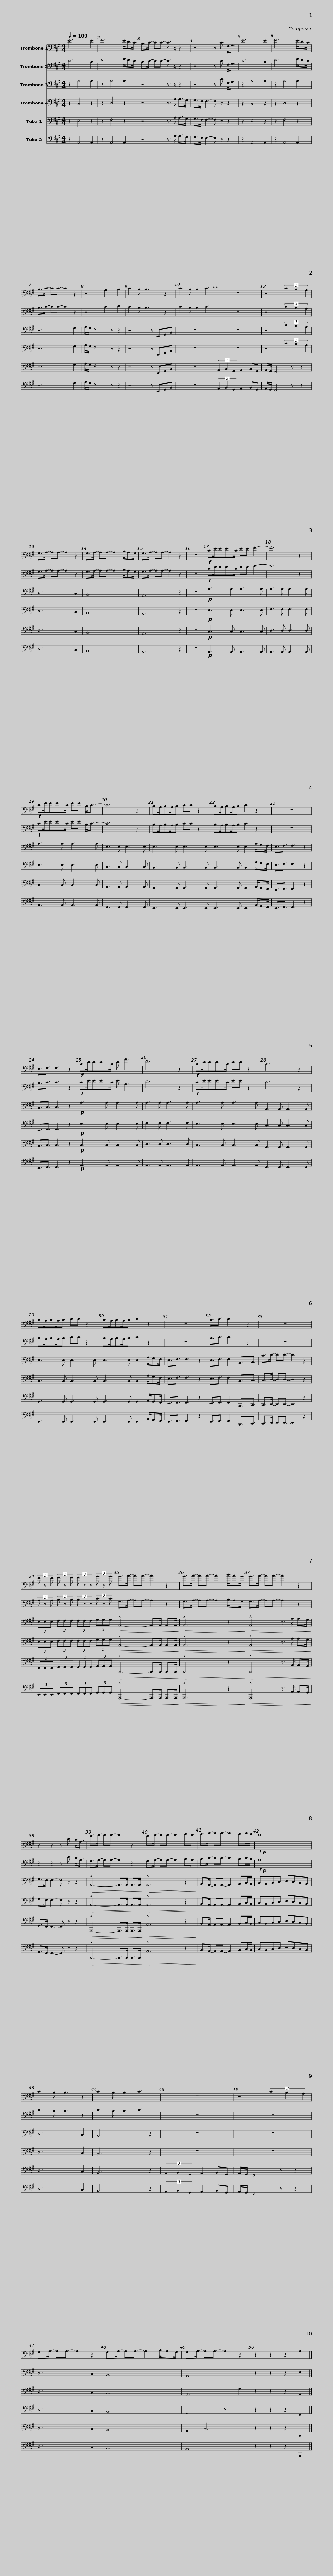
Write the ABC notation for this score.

X:1
%%score 1 2 3 4 5 6
L:1/8
Q:1/4=100
M:4/4
I:linebreak $
K:A
V:1 bass
V:2 bass
V:3 bass
V:4 bass
V:5 bass
V:6 bass
V:1
 E6 E2 | F6 E/DC/ | B,>C- CC- C3/2 z/ z2 | z4 z C F,<G, |$ E6 E2 | %5
 F6 E/DC/ | B,>C- CC- C2 z2 | z4 A,2 B,2 |$ C2 B, B,3 z2 | C2 B, B,2 C3 | %10
 z8 | z4 (3C2 B,2 A,2 |$ G,>A,- A,A,- A,2 z2 | G,>A,- A,A,- A,2 B,/A,G,/ | G,>A,- A,A,- A,2 z2 | %15
 z8 |$!f! CE/EEC/ EE F2- | F6 z2 |!f! CE/EEC/ EE B,<C- | C6 z2 |$ %20
 B,A,/B,A,/B, CC z2 | B,A,/B,A,/B, C2 z2 | z8 | E,3/2F,3/2 F,3 z2 |$!f! CE/EEC/ E A3 | %25
 F6 z2 |!f! CE/EEC/ EE z2 | C6 z2 |$ B,A,/B,A,/B, CC z2 | B,A,/B,A,/B, C2 z2 | %30
 z8 | B,3/2C3/2 C3 z2 |$ z8 | (3E z E (3F z F (3F z z (3G z G | G>A- AA- A2 z2 | %35
 G>A- AA- A2 B/AG/ |$ G>A- AA- A2 z2 | z2 z2 z D C<A, | G>A- AA- A2 z2 | G>A- AA- A2 BA |$ %40
 B>c- cc- c2 Bc/B/ |!f!!p! A8 | C2 B, B,3 z2 | C2 B, B,2 C3 |$ z8 | %45
 z4 (3C2 B,2 A,2 | G,>A,- A,A,- A,2 z2 | G,>A,- A,A,- A,2 B,/A,G,/ |$ G,>A,- A,A,- A,2 z2 | z2 z2 z2 A,2 |] %50
V:2
 C6 B,2 | D6 E/DC/ | B,>C- CC- C3/2 z/ z2 | z4 z C F,<G, |$ C6 B,2 | %5
 D6 E/DC/ | B,>C- CC- C2 z2 | z4 C2 D2 |$ C2 B, B,3 z2 | C2 B, B,2 C3 | %10
 z8 | z4 (3C2 B,2 A,2 |$ G,>A,- A,A,- A,2 z2 | G,>A,- A,A,- A,2 B,/A,G,/ | G,>A,- A,A,- A,2 z2 | %15
 z8 |$!f! CE/EEC/ EE F2- | F6 z2 |!f! CE/EEC/ EE B,<C- | C6 z2 |$ %20
 B,A,/B,A,/B, CC z2 | B,A,/B,A,/B, C2 z2 | z8 | B,3/2C3/2 C3 z2 |$!f! CE/EEC/ E A,3 | %25
 D6 z2 |!f! CE/EEC/ EE z2 | C6 z2 |$ B,A,/B,A,/B, CC z2 | B,A,/B,A,/B, C2 z2 | %30
 z8 | B,3/2C3/2 C3 z2 |$ z8 | (3A, z A, (3B, z B, (3B, z z (3C z C | G,>A,- A,A,- A,2 z2 | %35
 G,>A,- A,A,- A,2 B,/A,G,/ |$ G,>A,- A,A,- A,2 z2 | z2 z2 z D C<A, | G,>A,- A,A,- A,2 z2 | G,>A,- A,A,- A,2 B,A, |$ %40
 B,>C- CC- C2 B,C/B,/ |!f!!p! A,8 | C2 B, B,3 z2 | C2 B, B,2 C3 |$ z8 | %45
 z8 | D,6 C,2 | B,,8 |$ A,,8 | z2 z2 z2 E,2 |] %50
V:3
 z2 A,4 A,2 | z2 A,4 A,2 | z4 z3/2 z/ z2 | z4 z C F,<G, |$ z2 A,4 A,2 | %5
 z2 A,4 A,2 | z6 G,2 | A,/G,/ F,4 z z2 |$ z4 z E,,G,,B,, | z8 | %10
 z8 | z4 (3C2 B,2 A,2 |$ D,6 C,2 | B,,8 | A,,6 z2 | %15
 z8 |$!p! A,3 A, A,3 A, | A,3 A, A,3 A, | A,3 A, A,3 A, | E,3 E, E,3 E, |$ %20
 E,3 E, E,3 E, | E,3 E, E,2 A,/G,F,/ | E,3/2F,3/2 F,3 z2 | B,,3/2C,3/2 C,3 z2 |$!p! A,3 A, A,3 A, | %25
 A,3 A, A,3 A, | A,3 A, A,3 A, | A,,3 A,, A,,3 A,, |$ E,3 E, E,3 E, | E,3 E, E,2 A,/G,F,/ | %30
 E,3/2F,3/2 F,3 z2 | E,3/2F,3/2 F,2 B,,3/2C,3/2 |$ C>D- DD- D2 z2 | (3E,E,E, (3F,F,F, (3F,F,F, (3G,G,G, |!>(! !^!A,,4- A,,>A,, A,,>A,,!>)! | %35
!>(! !^!A,,6 z2!>)! |$!>(! !^!A,,4 z3/2 A,/ A,>G,!>)! | G,>F, F,2- F, z z2 |!>(! !^!A,,4- A,,>A,, A,,>A,,!>)! |!>(! !^!A,,6 z2!>)! |$ %40
 B,,>A,,- A,,A,,- A,,2 B,,C,/B,,/ | C,B,,C,D, E,D,C,B,, | D,6 C,2 | B,,6 z2 |$ z8 | %45
 z8 | D,6 C,2 | B,,8 |$ A,,6 G,2 | z2 z2 z2 A,,2 |] %50
V:4
 z2 C,4 z2 | z2 D,4 z2 | z4 z3/2 A,/ A,>G, | G,>F, F,2- F, z z2 |$ z2 C,4 z2 | %5
 z2 D,4 z2 | z6 G,2 | A,/G,/ F,4 z z2 |$ z4 z E,,G,,B,, | z8 | %10
 z8 | z4 (3C2 B,2 A,2 |$ D,6 C,2 | B,,8 | A,,6 z2 | %15
 z8 |$!p! E,3 E, E,3 E, | F,3 F, F,3 F, | E,3 E, E,3 E, | C,3 C, C,3 C, |$ %20
 B,,3 B,, B,,3 B,, | B,,3 B,, B,,2 A,/G,F,/ | E,3/2F,3/2 F,3 z2 | E,,3/2F,,3/2 F,,3 z2 |$!p! E,3 E, E,3 E, | %25
 F,3 F, F,3 F, | E,3 E, E,3 E, | C,3 C, C,3 C, |$ B,,3 B,, B,,3 B,, | B,,3 B,, B,,2 A,/G,F,/ | %30
 E,3/2F,3/2 F,3 z2 | E,3/2F,3/2 F,2 B,,3/2C,3/2 |$ C,>D,- D,D,- D,2 z2 | (3E,E,E, (3F,F,F, (3F,F,F, (3G,G,G, |!>(! !^!A,,4- A,,>A,, A,,>A,,!>)! | %35
!>(! !^!A,,6 z2!>)! |$!>(! !^!A,,4 z3/2 A,/ A,>G,!>)! | G,>F, F,2- F, z z2 |!>(! !^!A,,4- A,,>A,, A,,>A,,!>)! |!>(! !^!A,,6 z2!>)! |$ %40
 B,,>A,,- A,,A,,- A,,2 B,,C,/B,,/ | C,B,,C,D, E,D,C,B,, | D,6 C,2 | B,,6 z2 |$ z8 | %45
 z8 | D,6 C,2 | B,,8 |$ A,,4 E,4 | z2 z2 z2 F,,2 |] %50
V:5
 z2 E,4 z2 | z2 F,4 z2 | z4 z3/2 A,/ A,>G, | G,>F, F,2- F, z z2 |$ z2 E,4 z2 | %5
 z2 F,4 z2 | z6 G,2 | A,/G,/ F,4 z z2 |$ z4 z E,,G,,B,, | z8 | %10
 (3A,,2 B,,2 G,,2 A,,2 B,,G,, | A,,/G,,/ F,,4 z z2 |$ D,6 C,2 | B,,8 | A,,6 z2 | %15
 z8 |$!p! C,3 C, C,3 C, | D,3 D, D,3 D, | C,3 C, C,3 C, | A,,3 A,, A,,3 A,, |$ %20
 G,,3 G,, G,,3 G,, | G,,3 G,, G,,2 A,,/G,,F,,/ | E,,3/2F,,3/2 F,,3 z2 | B,,3/2C,3/2 C,3 z2 |$!p! C,3 C, C,3 C, | %25
 D,3 D, D,3 D, | C,3 C, C,3 C, | A,,3 A,, A,,3 A,, |$ G,,3 G,, G,,3 G,, | G,,3 G,, G,,2 A,,/G,,F,,/ | %30
 E,,3/2F,,3/2 F,,3 z2 | E,,3/2F,,3/2 F,,2 B,,,3/2C,,3/2 |$ C,,>D,,- D,,D,,- D,,2 z2 | (3E,,E,,E,, (3F,,F,,F,, (3F,,F,,F,, (3G,,G,,G,, |!>(! !^!A,,,4- A,,,>A,,, A,,,>A,,,!>)! | %35
!>(! !^!A,,,6 z2!>)! |$!>(! !^!A,,,4 z3/2 A,,/ A,,>G,,!>)! | G,,>F,, F,,2- F,, z z2 |!>(! !^!A,,,4- A,,,>A,,, A,,,>A,,,!>)! |!>(! !^!A,,6 z2!>)! |$ %40
 B,,>A,,- A,,A,,- A,,2 B,,C,/B,,/ | C,B,,C,D, E,D,C,B,, | D,6 C,2 | B,,6 z2 |$ (3A,,2 B,,2 G,,2 A,,2 B,,G,, | %45
 A,,/G,,/ F,,4 z z2 | D,6 C,2 | B,,8 |$ A,,2 C,6 | z2 z2 z2 C,,2 |] %50
V:6
 z2 A,,4 A,,2 | z2 A,,4 A,,2 | z4 z3/2 A,/ A,>G, | G,>F, F,2- F, z z2 |$ z2 A,,4 A,,2 | %5
 z2 A,,4 A,,2 | z6 G,2 | A,/G,/ F,4 z z2 |$ z4 z E,,G,,B,, | z8 | %10
 (3A,,2 B,,2 G,,2 A,,2 B,,G,, | A,,/G,,/ F,,4 z z2 |$ D,6 C,2 | B,,8 | A,,6 z2 | %15
 z8 |$!p! A,,3 A,, A,,3 A,, | A,,3 A,, A,,3 A,, | A,,3 A,, A,,3 A,, | F,,3 F,, F,,3 F,, |$ %20
 E,,3 E,, E,,3 E,, | E,,3 E,, E,,2 A,,/G,,F,,/ | E,,3/2F,,3/2 F,,3 z2 | E,,3/2F,,3/2 F,,3 z2 |$!p! A,,3 A,, A,,3 A,, | %25
 A,,3 A,, A,,3 A,, | A,,3 A,, A,,3 A,, | F,,3 F,, F,,3 F,, |$ E,,3 E,, E,,3 E,, | E,,3 E,, E,,2 A,,/G,,F,,/ | %30
 E,,3/2F,,3/2 F,,3 z2 | E,,3/2F,,3/2 F,,2 B,,,3/2C,,3/2 |$ C,,>D,,- D,,D,,- D,,2 z2 | (3E,,E,,E,, (3F,,F,,F,, (3F,,F,,F,, (3G,,G,,G,, |!>(! !^!A,,,4- A,,,>A,,, A,,,>A,,,!>)! | %35
!>(! !^!A,,,6 z2!>)! |$!>(! !^!A,,,4 z3/2 A,,/ A,,>G,,!>)! | G,,>F,, F,,2- F,, z z2 |!>(! !^!A,,,4- A,,,>A,,, A,,,>A,,,!>)! |!>(! !^!A,,6 z2!>)! |$ %40
 B,,>A,,- A,,A,,- A,,2 B,,C,/B,,/ | C,B,,C,D, E,D,C,B,, | D,6 C,2 | B,,6 z2 |$ (3A,,2 B,,2 G,,2 A,,2 B,,G,, | %45
 A,,/G,,/ F,,4 z z2 | D,6 C,2 | B,,8 |$ A,,8 | z2 z2 z2 A,,,2 |] %50
